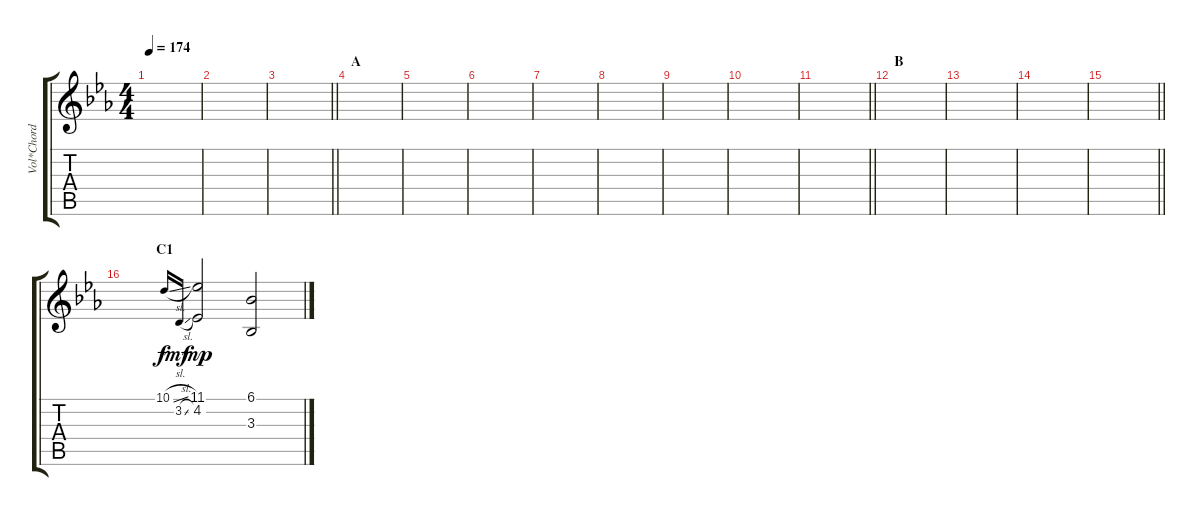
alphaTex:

\track ("Vol*Chord" "Vol*Chord") {instrument flute}
\staff {score tabs}
\tuning (E4 B3 G3 D3 A2 E2) {hide}
\ts (4 4)
\tempo 174
\clef g2
\ks eb
|
|
\barLineRight lightlight
|
\section ("" "A")
|
|
|
|
|
|
|
\barLineRight lightlight
|
\section ("" "B")
|
|
|
\barLineRight lightlight
|
\section ("" "C1")
10.1{sl}.16{gr onbeat} 3.2{sl}.16{gr onbeat dy mf} (11.1 4.2).2{dy mp} (6.1 3.3).2
